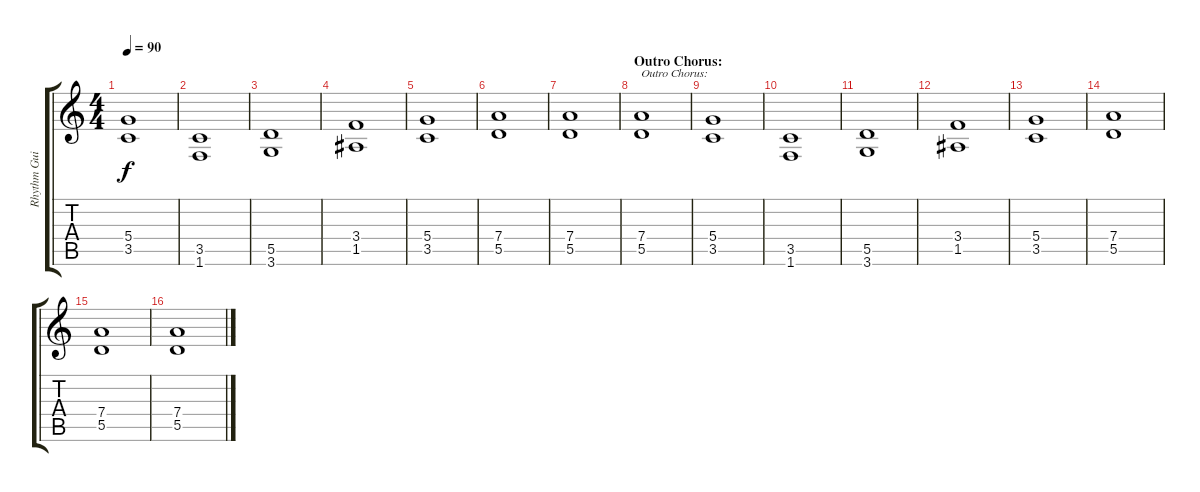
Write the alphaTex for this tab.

\track ("Rhythm Guitar 2" "Rhythm Gui") {instrument distortionguitar}
\staff {score tabs}
\tuning (E4 B3 G3 D3 A2 E2) {hide}
\ts (4 4)
\tempo 90
\clef g2
\ks c
(5.4 3.5).1{dy f} |
(3.5 1.6).1 |
(5.5 3.6).1 |
(3.4 1.5).1 |
(5.4 3.5).1 |
(7.4 5.5).1 |
(7.4 5.5).1 |
\section ("" "Outro Chorus:")
(7.4 5.5).1{txt "Outro Chorus:"} |
(5.4 3.5).1 |
(3.5 1.6).1 |
(5.5 3.6).1 |
(3.4 1.5).1 |
(5.4 3.5).1 |
(7.4 5.5).1 |
(7.4 5.5).1 |
(7.4 5.5).1
